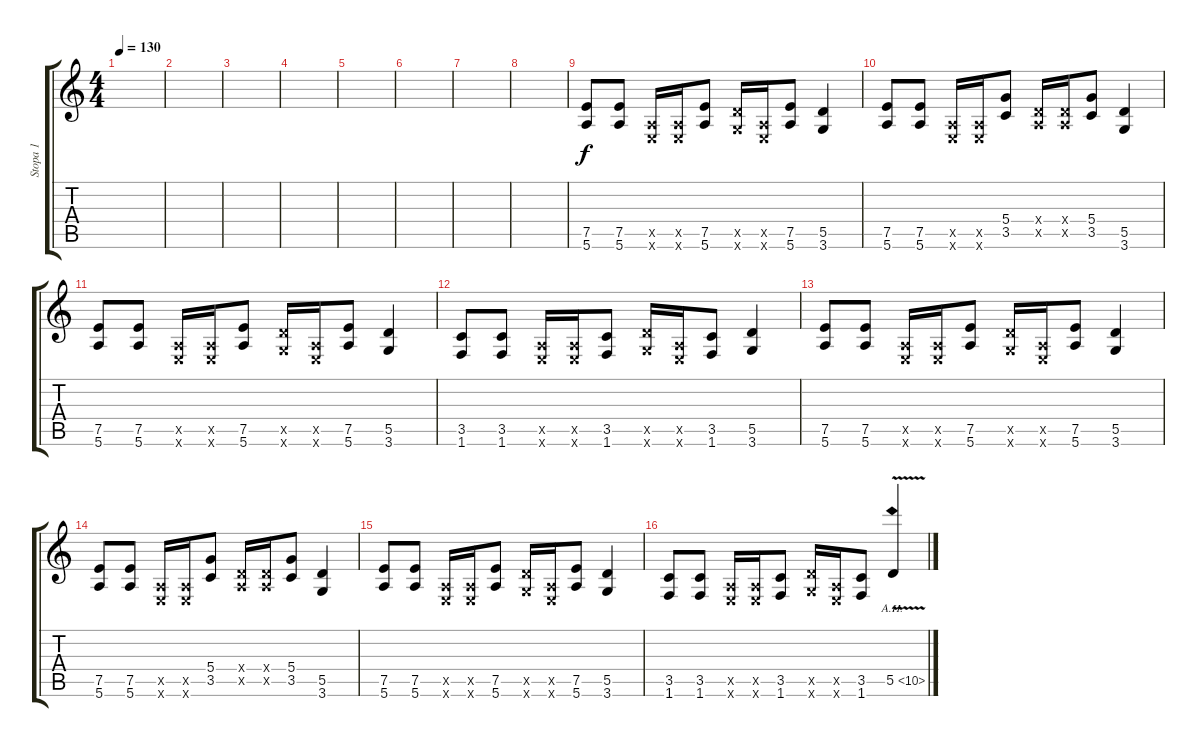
\track ("Stopa 1" "Stopa 1") {instrument distortionguitar}
\staff {score tabs}
\tuning (E4 B3 G3 D3 A2 E2) {hide}
\ts (4 4)
\tempo 130
\clef g2
\ks c
|
|
|
|
|
|
|
|
(7.5 5.6).8 (7.5 5.6).8 (0.5{x} 0.6{x}).16 (0.5{x} 0.6{x}).16 (7.5 5.6).8 (5.5{x} 3.6{x}).16 (0.5{x} 0.6{x}).16 (7.5 5.6).8 (5.5 3.6).4 |
(7.5 5.6).8 (7.5 5.6).8 (0.5{x} 0.6{x}).16 (0.5{x} 0.6{x}).16 (5.4 3.5).8 (0.4{x} 0.5{x}).16 (0.4{x} 0.5{x}).16 (5.4 3.5).8 (5.5 3.6).4 |
(7.5 5.6).8 (7.5 5.6).8 (0.5{x} 0.6{x}).16 (0.5{x} 0.6{x}).16 (7.5 5.6).8 (5.5{x} 3.6{x}).16 (0.5{x} 0.6{x}).16 (7.5 5.6).8 (5.5 3.6).4 |
(3.5 1.6).8 (3.5 1.6).8 (0.5{x} 0.6{x}).16 (0.5{x} 0.6{x}).16 (3.5 1.6).8 (5.5{x} 3.6{x}).16 (0.5{x} 0.6{x}).16 (3.5 1.6).8 (5.5 3.6).4 |
(7.5 5.6).8 (7.5 5.6).8 (0.5{x} 0.6{x}).16 (0.5{x} 0.6{x}).16 (7.5 5.6).8 (5.5{x} 3.6{x}).16 (0.5{x} 0.6{x}).16 (7.5 5.6).8 (5.5 3.6).4 |
(7.5 5.6).8 (7.5 5.6).8 (0.5{x} 0.6{x}).16 (0.5{x} 0.6{x}).16 (5.4 3.5).8 (0.4{x} 0.5{x}).16 (0.4{x} 0.5{x}).16 (5.4 3.5).8 (5.5 3.6).4 |
(7.5 5.6).8 (7.5 5.6).8 (0.5{x} 0.6{x}).16 (0.5{x} 0.6{x}).16 (7.5 5.6).8 (5.5{x} 3.6{x}).16 (0.5{x} 0.6{x}).16 (7.5 5.6).8 (5.5 3.6).4 |
(3.5 1.6).8 (3.5 1.6).8 (0.5{x} 0.6{x}).16 (0.5{x} 0.6{x}).16 (3.5 1.6).8 (5.5{x} 3.6{x}).16 (0.5{x} 0.6{x}).16 (3.5 1.6).8 5.5{ah 5 v}.4
